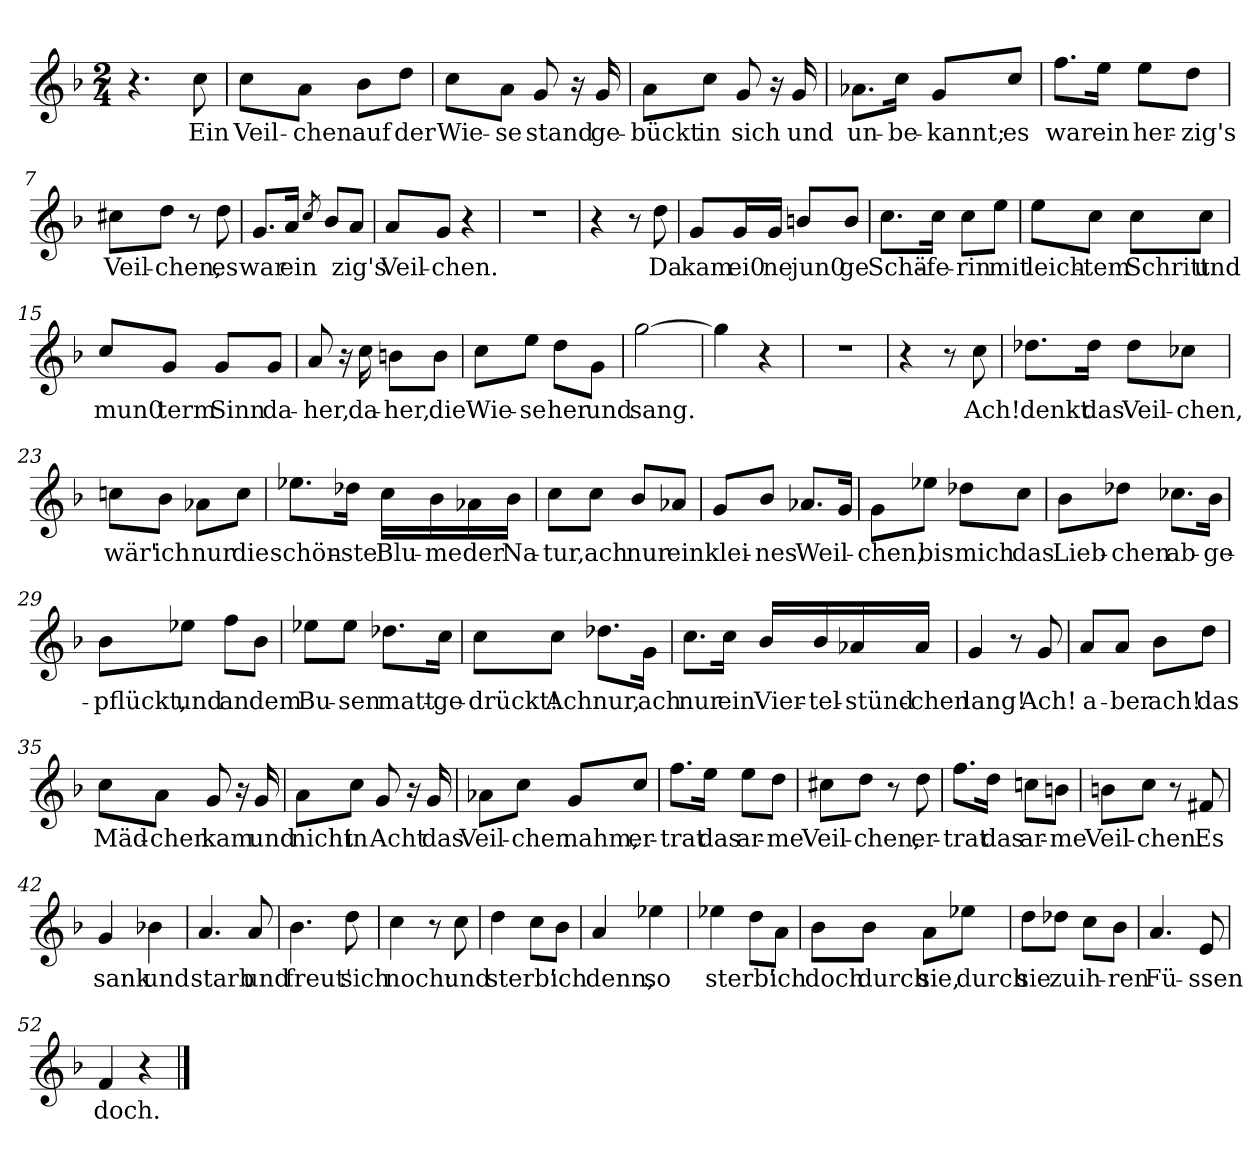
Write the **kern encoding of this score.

**kern	**text
*part1	*part1
*staff1	*staff1
*clefG2	*
*k[b-]	*
*M2/4	*
=1	=1
4.r	.
!	!LO:LY:b
8cc\	Ein
=2	=2
!	!LO:LY:b
8cc\L	Veil-
!	!LO:LY:b
8a\J	-chen
!	!LO:LY:b
8b-\L	auf
!	!LO:LY:b
8dd\J	der
=3	=3
!	!LO:LY:b
8cc\L	Wie-
!	!LO:LY:b
8a\J	-se
!	!LO:LY:b
8g/	stand
16r	.
!	!LO:LY:b
16g/	ge-
=4	=4
!	!LO:LY:b
8a\L	-bückt
!	!LO:LY:b
8cc\J	in
!	!LO:LY:b
8g/	sich
16r	.
!	!LO:LY:b
16g/	und
=5	=5
!	!LO:LY:b
8.a-X\L	un-
!	!LO:LY:b
16cc\Jk	-be-
!	!LO:LY:b
8g/L	-kannt;
!	!LO:LY:b
8cc/J	es
=6	=6
!	!LO:LY:b
8.ff\L	war
!	!LO:LY:b
16ee\Jk	ein
!	!LO:LY:b
8ee\L	her-
!	!LO:LY:b
8dd\J	-zig's
=7	=7
!	!LO:LY:b
8cc#X\L	Veil-
!	!LO:LY:b
8dd\J	-chen,
8r	.
!	!LO:LY:b
8dd\	es
!!LO:LB:g=z
=8	=8
!	!LO:LY:b
8.g/L	war
!	!LO:LY:b
16a/Jk	ein
8qcc/	.
8b-/L	.
!	!LO:LY:b
8a/J	-zig's
=9	=9
!	!LO:LY:b
8a/L	Veil-
!	!LO:LY:b
8g/J	-chen.
4r	.
=10	=10
2r	.
=11	=11
4r	.
8r	.
!	!LO:LY:b
8dd\	Da
=12	=12
!	!LO:LY:b
8g/L	kam
!	!LO:LY:b
16g/L	ei0
!	!LO:LY:b
16g/JJ	-ne
!	!LO:LY:b
8bn/L	jun0
!	!LO:LY:b
8b/J	-ge
=13	=13
!	!LO:LY:b
8.cc\L	Schä-
!	!LO:LY:b
16cc\Jk	-fe-
!	!LO:LY:b
8cc\L	-rin
!	!LO:LY:b
8ee\J	mit
=14	=14
!	!LO:LY:b
8ee\L	leich-
!	!LO:LY:b
8cc\J	-tem
!	!LO:LY:b
8cc\L	Schritt
!	!LO:LY:b
8cc\J	und
!!LO:LB:g=z
=15	=15
!	!LO:LY:b
8cc/L	mun0
!	!LO:LY:b
8g/J	-term
!	!LO:LY:b
8g/L	Sinn
!	!LO:LY:b
8g/J	da-
=16	=16
!	!LO:LY:b
8a/	-her,
16r	.
!	!LO:LY:b
16cc\	da-
!	!LO:LY:b
8bn\L	-her,
!	!LO:LY:b
8b\J	die
=17	=17
!	!LO:LY:b
8cc\L	Wie-
!	!LO:LY:b
8ee\J	-se
!	!LO:LY:b
8dd\L	her
!	!LO:LY:b
8g\J	und
=18	=18
!	!LO:LY:b
[2gg\	sang.
=19	=19
4gg\]	.
4r	.
=20	=20
2r	.
=21	=21
4r	.
8r	.
!	!LO:LY:b
8cc\	Ach!
=22	=22
!	!LO:LY:b
8.dd-X\L	denkt
!	!LO:LY:b
16dd-\Jk	das
!	!LO:LY:b
8dd-\L	Veil-
!	!LO:LY:b
8cc-X\J	-chen,
!!LO:LB:g=z
=23	=23
!	!LO:LY:b
8ccn\L	wär'
!	!LO:LY:b
8b-\J	ich
!	!LO:LY:b
8a-X\L	nur
!	!LO:LY:b
8cc\J	die
=24	=24
!	!LO:LY:b
8.ee-X\L	schön-
!	!LO:LY:b
16dd-X\Jk	-ste
!	!LO:LY:b
16cc\LL	Blu-
!	!LO:LY:b
16b-\	-me
!	!LO:LY:b
16a-X\	der
!	!LO:LY:b
16b-\JJ	Na-
=25	=25
!	!LO:LY:b
8cc\L	-tur,
!	!LO:LY:b
8cc\J	ach
!	!LO:LY:b
8b-/L	nur
!	!LO:LY:b
8a-X/J	ein
=26	=26
!	!LO:LY:b
8g/L	klei-
!	!LO:LY:b
8b-/J	-nes
!	!LO:LY:b
8.a-X/L	Weil-
16g/Jk	.
=27	=27
!	!LO:LY:b
8g\L	-chen,
!	!LO:LY:b
8ee-X\J	bis
!	!LO:LY:b
8dd-X\L	mich
!	!LO:LY:b
8cc\J	das
=28	=28
!	!LO:LY:b
8b-\L	Lieb-
!	!LO:LY:b
8dd-X\J	-chen
!	!LO:LY:b
8.cc-X\L	ab-
!	!LO:LY:b
16b-\Jk	-ge-
!!LO:LB:g=z
=29	=29
!	!LO:LY:b
8b-\L	-pflückt,
!	!LO:LY:b
8ee-X\J	und
!	!LO:LY:b
8ff\L	an
!	!LO:LY:b
8b-\J	dem
=30	=30
!	!LO:LY:b
8ee-X\L	Bu-
!	!LO:LY:b
8ee-\J	-sen
!	!LO:LY:b
8.dd-X\L	matt-
!	!LO:LY:b
16cc\Jk	-ge-
=31	=31
!	!LO:LY:b
8cc\L	-drückt!
!	!LO:LY:b
8cc\J	Ach
!	!LO:LY:b
8.dd-X\L	nur,
!	!LO:LY:b
16g\Jk	ach
=32	=32
!	!LO:LY:b
8.cc\L	nur
!	!LO:LY:b
16cc\Jk	ein
!	!LO:LY:b
16b-/LL	Vier-
!	!LO:LY:b
16b-/	-tel-
!	!LO:LY:b
16a-X/	-stünd-
!	!LO:LY:b
16a-/JJ	-chen
=33	=33
!	!LO:LY:b
4g/	lang!
8r	.
!	!LO:LY:b
8g/	Ach!
=34	=34
!	!LO:LY:b
8a/L	a-
!	!LO:LY:b
8a/J	-ber
!	!LO:LY:b
8b-\L	ach!
!	!LO:LY:b
8dd\J	das
!!LO:LB:g=z
=35	=35
!	!LO:LY:b
8cc\L	Mäd-
!	!LO:LY:b
8a\J	-chen
!	!LO:LY:b
8g/	kam
16r	.
!	!LO:LY:b
16g/	und
=36	=36
!	!LO:LY:b
8a\L	nicht
!	!LO:LY:b
8cc\J	in
!	!LO:LY:b
8g/	Acht
16r	.
!	!LO:LY:b
16g/	das
=37	=37
!	!LO:LY:b
8a-X\L	Veil-
!	!LO:LY:b
8cc\J	-chen
!	!LO:LY:b
8g/L	nahm,
!	!LO:LY:b
8cc/J	er-
=38	=38
!	!LO:LY:b
8.ff\L	-trat
!	!LO:LY:b
16ee\Jk	das
!	!LO:LY:b
8ee\L	ar-
!	!LO:LY:b
8dd\J	-me
=39	=39
!	!LO:LY:b
8cc#X\L	Veil-
!	!LO:LY:b
8dd\J	-chen,
8r	.
!	!LO:LY:b
8dd\	er-
=40	=40
!	!LO:LY:b
8.ff\L	-trat
!	!LO:LY:b
16dd\Jk	das
!	!LO:LY:b
8ccn\L	ar-
!	!LO:LY:b
8bn\J	-me
!!LO:LB:g=z
=41	=41
!	!LO:LY:b
8bn\L	Veil-
!	!LO:LY:b
8cc\J	-chen.
8r	.
!	!LO:LY:b
8f#X/	Es
=42	=42
!	!LO:LY:b
4g/	sank
!	!LO:LY:b
4b-X\	und
=43	=43
!	!LO:LY:b
4.a/	starb
!	!LO:LY:b
8a/	und
=44	=44
!	!LO:LY:b
4.b-\	freut'
!	!LO:LY:b
8dd\	sich
=45	=45
!	!LO:LY:b
4cc\	noch:
8r	.
!	!LO:LY:b
8cc\	und
=46	=46
!	!LO:LY:b
4dd\	sterb'
8cc\L	.
!	!LO:LY:b
8b-\J	ich
=47	=47
!	!LO:LY:b
4a/	denn,
!	!LO:LY:b
4ee-X\	so
=48	=48
!	!LO:LY:b
4ee-X\	sterb'
8dd\L	.
!	!LO:LY:b
8a\J	ich
=49	=49
!	!LO:LY:b
8b-\L	doch
!	!LO:LY:b
8b-\J	durch
!	!LO:LY:b
8a\L	sie,
!	!LO:LY:b
8ee-X\J	durch
!!LO:LB:g=z
=50	=50
!	!LO:LY:b
8dd\L	sie
!	!LO:LY:b
8dd-X\J	zu
!	!LO:LY:b
8cc\L	ih-
!	!LO:LY:b
8b-\J	-ren
=51	=51
!	!LO:LY:b
4.a/	Fü-
!	!LO:LY:b
8e/	-ssen
=52	=52
!	!LO:LY:b
4f/	doch.
4r	.
==	==
*-	*-
